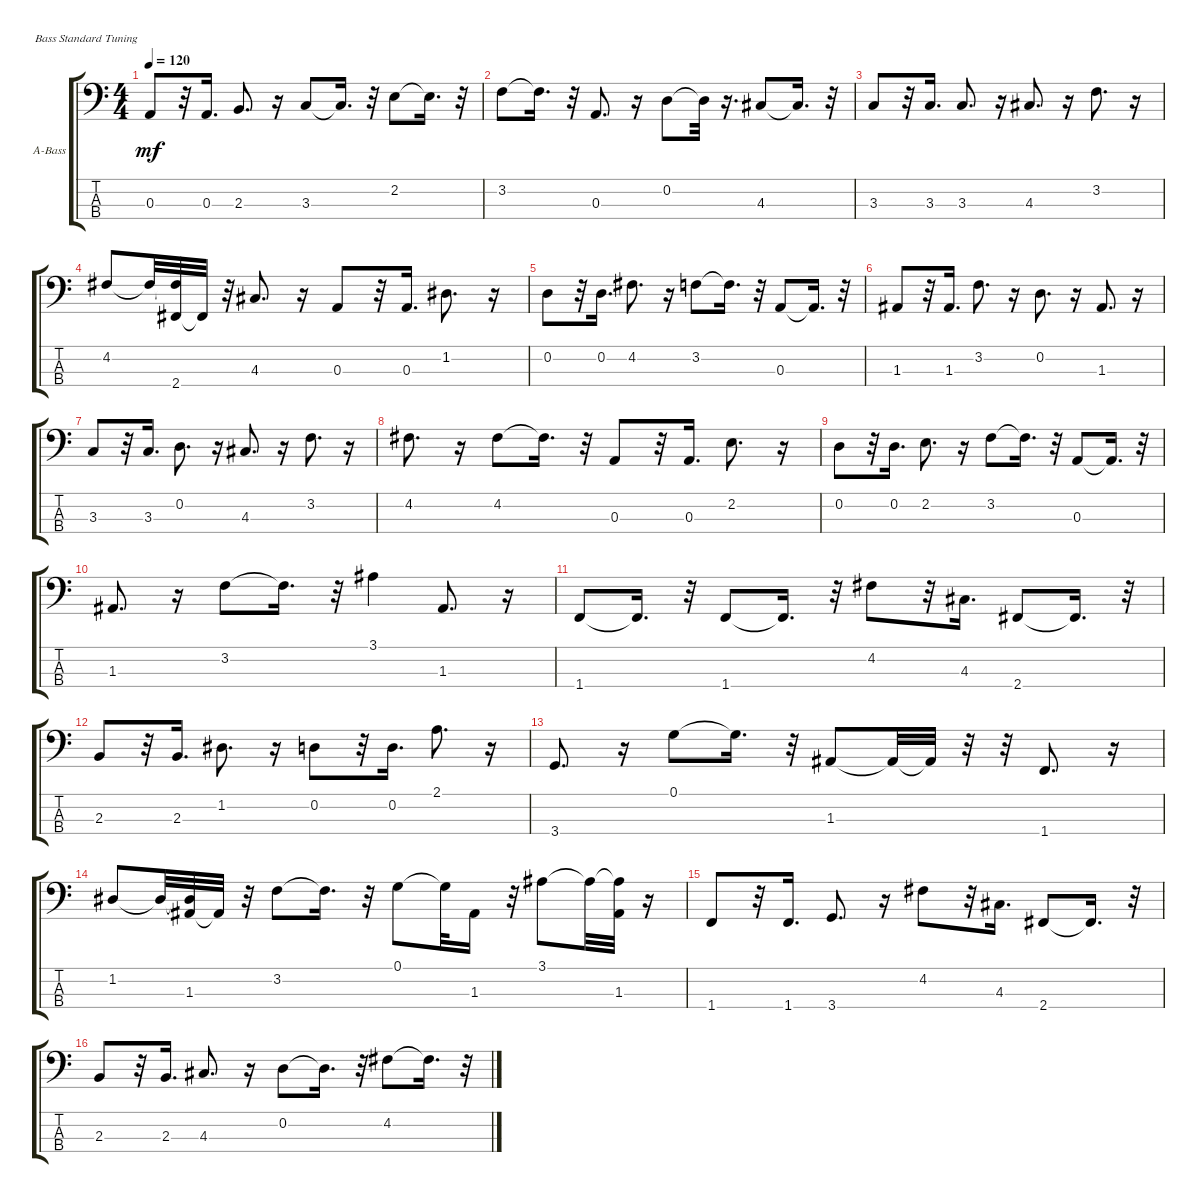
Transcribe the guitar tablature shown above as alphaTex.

\bracketExtendMode groupsimilarinstruments
\firstSystemTrackNameOrientation horizontal
\otherSystemsTrackNameOrientation horizontal
\track ("Bass    (BB)" "A-Bass") {instrument acousticbass}
\staff {score tabs}
\tuning (G2 D2 A1 E1)
\ts (4 4)
\tempo 120
\clef f4
\ks c
0.3.8{dy mf} r.32 0.3.16{d} 2.3.8{d} r.16 3.3.8 3.3{t}.16{d} r.32 2.2.8 2.2{t}.16{d} r.32 |
3.2.8 3.2{t}.16{d} r.32 0.3.8{d} r.16 0.2.8 0.2{t}.32 r.16{d} 4.3.8 4.3{t}.16{d} r.32 |
3.3.8 r.32 3.3.16{d} 3.3.8{d} r.16 4.3.8{d} r.16 3.2.8{d} r.16 |
4.2.8 4.2{t}.32 (4.2{t} 2.4).32 2.4{t}.32 r.32 4.3.8{d} r.16 0.3.8 r.32 0.3.16{d} 1.2.8{d} r.16 |
0.2.8 r.32 0.2.16{d} 4.2.8{d} r.16 3.2.8 3.2{t}.16{d} r.32 0.3.8 0.3{t}.16{d} r.32 |
1.3.8 r.32 1.3.16{d} 3.2.8{d} r.16 0.2.8{d} r.16 1.3.8{d} r.16 |
3.3.8 r.32 3.3.16{d} 0.2.8{d} r.16 4.3.8{d} r.16 3.2.8{d} r.16 |
4.2.8{d} r.16 4.2.8 4.2{t}.16{d} r.32 0.3.8 r.32 0.3.16{d} 2.2.8{d} r.16 |
0.2.8 r.32 0.2.16{d} 2.2.8{d} r.16 3.2.8 3.2{t}.16{d} r.32 0.3.8 0.3{t}.16{d} r.32 |
1.3.8{d} r.16 3.2.8 3.2{t}.16{d} r.32 3.1.4 1.3.8{d} r.16 |
1.4.8 1.4{t}.16{d} r.32 1.4.8 1.4{t}.16{d} r.32 4.2.8 r.32 4.3.16{d} 2.4.8 2.4{t}.16{d} r.32 |
2.3.8 r.32 2.3.16{d} 1.2.8{d} r.16 0.2.8 r.32 0.2.16{d} 2.1.8{d} r.16 |
3.4.8{d} r.16 0.1.8 0.1{t}.16{d} r.32 1.3.8 1.3{t}.32 1.3{t}.32 r.32 r.32 1.4.8{d} r.16 |
1.2.8 1.2{t}.32 (1.2{t} 1.3).32 1.3{t}.32 r.32 3.2.8 3.2{t}.16{d} r.32 0.1.8 0.1{t}.32 1.3.16 r.32 3.1.8 3.1{t}.32 (3.1{t} 1.3).32 r.16 |
1.4.8 r.32 1.4.16{d} 3.4.8{d} r.16 4.2.8 r.32 4.3.16{d} 2.4.8 2.4{t}.16{d} r.32 |
2.3.8 r.32 2.3.16{d} 4.3.8{d} r.16 0.2.8 0.2{t}.16{d} r.32 4.2.8 4.2{t}.16{d} r.32
